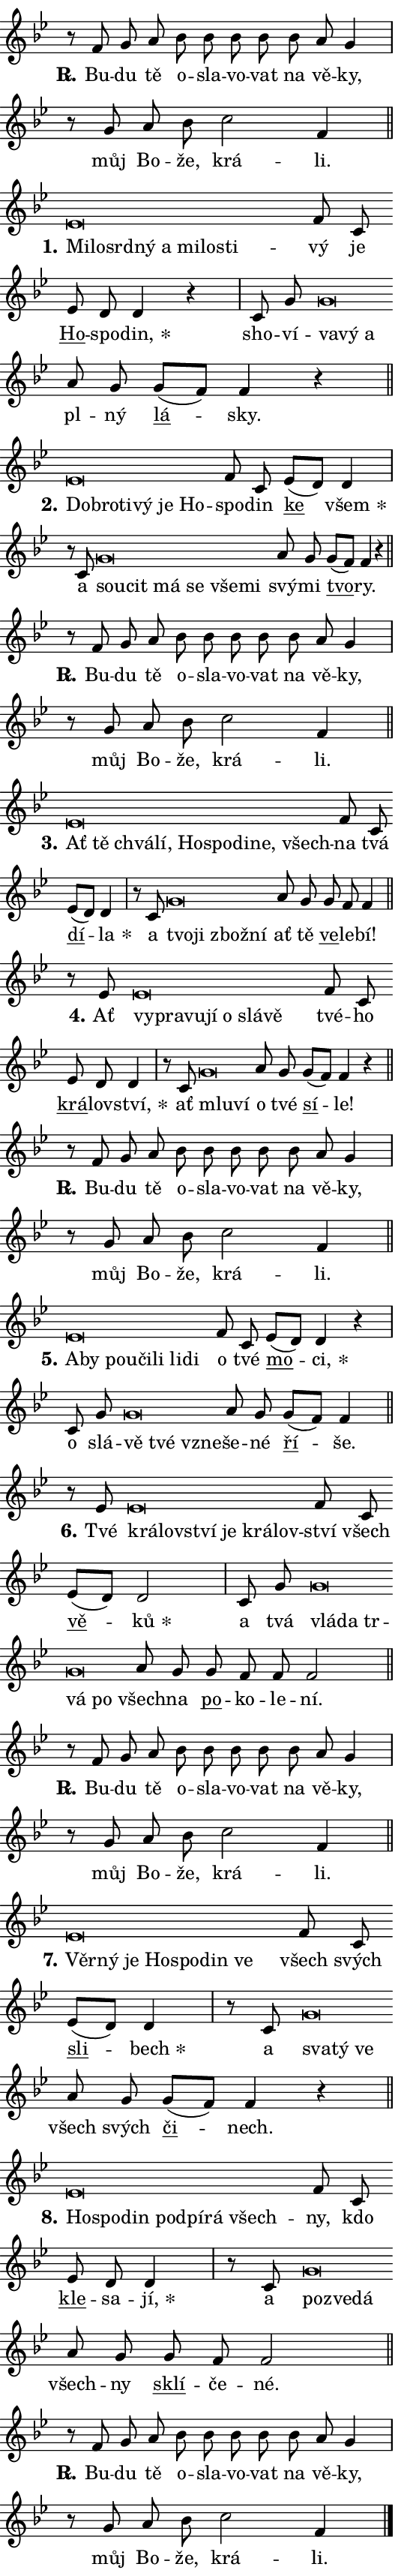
\version "2.24.0"
\header { tagline = "" }
\paper {
  indent = 0\cm
  top-margin = 0\cm
  right-margin = 0.13\cm % to fit lyric hyphens
  bottom-margin = 0\cm
  left-margin = 0\cm
  paper-width = 9\cm
  page-breaking = #ly:one-page-breaking
  system-system-spacing.basic-distance = #11
  score-system-spacing.basic-distance = #11
  ragged-last = ##f
}


%% Author: Thomas Morley
%% https://lists.gnu.org/archive/html/lilypond-user/2020-05/msg00002.html
#(define (line-position grob)
"Returns position of @var[grob} in current system:
   @code{'start}, if at first time-step
   @code{'end}, if at last time-step
   @code{'middle} otherwise
"
  (let* ((col (ly:item-get-column grob))
         (ln (ly:grob-object col 'left-neighbor))
         (rn (ly:grob-object col 'right-neighbor))
         (col-to-check-left (if (ly:grob? ln) ln col))
         (col-to-check-right (if (ly:grob? rn) rn col))
         (break-dir-left
           (and
             (ly:grob-property col-to-check-left 'non-musical #f)
             (ly:item-break-dir col-to-check-left)))
         (break-dir-right
           (and
             (ly:grob-property col-to-check-right 'non-musical #f)
             (ly:item-break-dir col-to-check-right))))
        (cond ((eqv? 1 break-dir-left) 'start)
              ((eqv? -1 break-dir-right) 'end)
              (else 'middle))))

#(define (tranparent-at-line-position vctor)
  (lambda (grob)
  "Relying on @code{line-position} select the relevant enry from @var{vctor}.
Used to determine transparency,"
    (case (line-position grob)
      ((end) (not (vector-ref vctor 0)))
      ((middle) (not (vector-ref vctor 1)))
      ((start) (not (vector-ref vctor 2))))))

noteHeadBreakVisibility =
#(define-music-function (break-visibility)(vector?)
"Makes @code{NoteHead}s transparent relying on @var{break-visibility}"
#{
  \override NoteHead.transparent =
    #(tranparent-at-line-position break-visibility)
#})

#(define delete-ledgers-for-transparent-note-heads
  (lambda (grob)
    "Reads whether a @code{NoteHead} is transparent.
If so this @code{NoteHead} is removed from @code{'note-heads} from
@var{grob}, which is supposed to be @code{LedgerLineSpanner}.
As a result ledgers are not printed for this @code{NoteHead}"
    (let* ((nhds-array (ly:grob-object grob 'note-heads))
           (nhds-list
             (if (ly:grob-array? nhds-array)
                 (ly:grob-array->list nhds-array)
                 '()))
           ;; Relies on the transparent-property being done before
           ;; Staff.LedgerLineSpanner.after-line-breaking is executed.
           ;; This is fragile ...
           (to-keep
             (remove
               (lambda (nhd)
                 (ly:grob-property nhd 'transparent #f))
               nhds-list)))
      ;; TODO find a better method to iterate over grob-arrays, similiar
      ;; to filter/remove etc for lists
      ;; For now rebuilt from scratch
      (set! (ly:grob-object grob 'note-heads)  '())
      (for-each
        (lambda (nhd)
          (ly:pointer-group-interface::add-grob grob 'note-heads nhd))
        to-keep))))

squashNotes = {
  \override NoteHead.X-extent = #'(-0.2 . 0.2)
  \override NoteHead.Y-extent = #'(-0.75 . 0)
  \override NoteHead.stencil =
    #(lambda (grob)
       (let ((pos (ly:grob-property grob 'staff-position)))
         (begin
           (if (< pos -7) (display "ERROR: Lower brevis then expected\n") (display ""))
           (if (<= pos -6) ly:text-interface::print ly:note-head::print))))
}
unSquashNotes = {
  \revert NoteHead.X-extent
  \revert NoteHead.Y-extent
  \revert NoteHead.stencil
}

hideNotes = \noteHeadBreakVisibility #begin-of-line-visible
unHideNotes = \noteHeadBreakVisibility #all-visible

% work-around for resetting accidentals
% https://lilypond.org/doc/v2.23/Documentation/notation/displaying-rhythms#unmetered-music
cadenzaMeasure = {
  \cadenzaOff
  \partial 1024 s1024
  \cadenzaOn
}

#(define-markup-command (accent layout props text) (markup?)
  "Underline accented syllable"
  (interpret-markup layout props
    #{\markup \override #'(offset . 4.3) \underline { #text }#}))

responsum = \markup \concat {
  "R" \hspace #-1.05 \path #0.1 #'((moveto 0 0.07) (lineto 0.9 0.8)) \hspace #0.05 "."
}

spaceSize = #0.6828661417322834 % exact space size for TeX Gyre Schola

\layout {
  \context {
    \Staff
    \remove "Time_signature_engraver"
    \override LedgerLineSpanner.after-line-breaking = #delete-ledgers-for-transparent-note-heads
  }
  \context {
    \Lyrics {
      \override LyricSpace.minimum-distance = \spaceSize
      \override LyricText.font-name = #"TeX Gyre Schola"
      \override LyricText.font-size = 1
      \override StanzaNumber.font-name = #"TeX Gyre Schola Bold"
      \override StanzaNumber.font-size = 1
    }
  }
  \context {
    \Score 
    \override NoteHead.text =
      #(lambda (grob) 
        (let ((pos (ly:grob-property grob 'staff-position)))
          #{\markup {
            \combine
              \halign #-0.55 \raise #(if (= pos -6) 0 0.5) \override #'(thickness . 2) \draw-line #'(3.2 . 0)
              \musicglyph "noteheads.sM1"
          }#}))
  }
}

% magnetic-lyrics.ily
%
%   written by
%     Jean Abou Samra <jean@abou-samra.fr>
%     Werner Lemberg <wl@gnu.org>
%
%   adapted by
%     Jiri Hon <jiri.hon@gmail.com>
%
% Version 2022-Apr-15

% https://www.mail-archive.com/lilypond-user@gnu.org/msg149350.html

#(define (Left_hyphen_pointer_engraver context)
   "Collect syllable-hyphen-syllable occurrences in lyrics and store
them in properties.  This engraver only looks to the left.  For
example, if the lyrics input is @code{foo -- bar}, it does the
following.

@itemize @bullet
@item
Set the @code{text} property of the @code{LyricHyphen} grob between
@q{foo} and @q{bar} to @code{foo}.

@item
Set the @code{left-hyphen} property of the @code{LyricText} grob with
text @q{foo} to the @code{LyricHyphen} grob between @q{foo} and
@q{bar}.
@end itemize

Use this auxiliary engraver in combination with the
@code{lyric-@/text::@/apply-@/magnetic-@/offset!} hook."
   (let ((hyphen #f)
         (text #f))
     (make-engraver
      (acknowledgers
       ((lyric-syllable-interface engraver grob source-engraver)
        (set! text grob)))
      (end-acknowledgers
       ((lyric-hyphen-interface engraver grob source-engraver)
        ;(when (not (grob::has-interface grob 'lyric-space-interface))
          (set! hyphen grob)));)
      ((stop-translation-timestep engraver)
       (when (and text hyphen)
         (ly:grob-set-object! text 'left-hyphen hyphen))
       (set! text #f)
       (set! hyphen #f)))))

#(define (lyric-text::apply-magnetic-offset! grob)
   "If the space between two syllables is less than the value in
property @code{LyricText@/.details@/.squash-threshold}, move the right
syllable to the left so that it gets concatenated with the left
syllable.

Use this function as a hook for
@code{LyricText@/.after-@/line-@/breaking} if the
@code{Left_@/hyphen_@/pointer_@/engraver} is active."
   (let ((hyphen (ly:grob-object grob 'left-hyphen #f)))
     (when hyphen
       (let ((left-text (ly:spanner-bound hyphen LEFT)))
         (when (grob::has-interface left-text 'lyric-syllable-interface)
           (let* ((common (ly:grob-common-refpoint grob left-text X))
                  (this-x-ext (ly:grob-extent grob common X))
                  (left-x-ext
                   (begin
                     ;; Trigger magnetism for left-text.
                     (ly:grob-property left-text 'after-line-breaking)
                     (ly:grob-extent left-text common X)))
                  ;; `delta` is the gap width between two syllables.
                  (delta (- (interval-start this-x-ext)
                            (interval-end left-x-ext)))
                  (details (ly:grob-property grob 'details))
                  (threshold (assoc-get 'squash-threshold details 0.2)))
             (when (< delta threshold)
               (let* (;; We have to manipulate the input text so that
                      ;; ligatures crossing syllable boundaries are not
                      ;; disabled.  For languages based on the Latin
                      ;; script this is essentially a beautification.
                      ;; However, for non-Western scripts it can be a
                      ;; necessity.
                      (lt (ly:grob-property left-text 'text))
                      (rt (ly:grob-property grob 'text))
                      (is-space (grob::has-interface hyphen 'lyric-space-interface))
                      (space (if is-space " " ""))
                      (extra-delta (if is-space spaceSize 0))
                      ;; Append new syllable.
                      (ltrt-space (if (and (string? lt) (string? rt))
                                (string-append lt space rt)
                                (make-concat-markup (list lt space rt))))
                      ;; Right-align `ltrt` to the right side.
                      (ltrt-space-markup (grob-interpret-markup
                               grob
                               (make-translate-markup
                                (cons (interval-length this-x-ext) 0)
                                (make-right-align-markup ltrt-space)))))
                 (begin
                   ;; Don't print `left-text`.
                   (ly:grob-set-property! left-text 'stencil #f)
                   ;; Set text and stencil (which holds all collected
                   ;; syllables so far) and shift it to the left.
                   (ly:grob-set-property! grob 'text ltrt-space)
                   (ly:grob-set-property! grob 'stencil ltrt-space-markup)
                   (ly:grob-translate-axis! grob (- (- delta extra-delta)) X))))))))))


#(define (lyric-hyphen::displace-bounds-first grob)
   ;; Make very sure this callback isn't triggered too early.
   (let ((left (ly:spanner-bound grob LEFT))
         (right (ly:spanner-bound grob RIGHT)))
     (ly:grob-property left 'after-line-breaking)
     (ly:grob-property right 'after-line-breaking)
     (ly:lyric-hyphen::print grob)))

squashThreshold = #0.4

\layout {
  \context {
    \Lyrics
    \consists #Left_hyphen_pointer_engraver
    \override LyricText.after-line-breaking =
      #lyric-text::apply-magnetic-offset!
    \override LyricHyphen.stencil = #lyric-hyphen::displace-bounds-first
    \override LyricText.details.squash-threshold = \squashThreshold
    \override LyricHyphen.minimum-distance = 0
    \override LyricHyphen.minimum-length = \squashThreshold
  }
}

squashText = \override LyricText.details.squash-threshold = 9999
unSquashText = \override LyricText.details.squash-threshold = \squashThreshold

leftText = \override LyricText.self-alignment-X = #LEFT
unLeftText = \revert LyricText.self-alignment-X

starOffset = #(lambda (grob) 
                (let ((x_offset (ly:self-alignment-interface::aligned-on-x-parent grob)))
                  (if (= x_offset 0) 0 (+ x_offset 1.2))))

star = #(define-music-function (syllable)(string?)
"Append star separator at the end of a syllable"
#{
  \once \override LyricText.X-offset = #starOffset
  \lyricmode { \markup {
    #syllable
    \override #'((font-name . "TeX Gyre Schola Bold")) \hspace #0.2 \lower #0.65 \larger "*"
  } }
#})

starAccent = #(define-music-function (syllable)(string?)
"Append star separator at the end of a syllable and make accent"
#{
  \once \override LyricText.X-offset = #starOffset
  \lyricmode { \markup {
    \accent #syllable
    \override #'((font-name . "TeX Gyre Schola Bold")) \hspace #0.2 \lower #0.65 \larger "*"
  } }
#})

breath = #(define-music-function (syllable)(string?)
"Append breathing indicator at the end of a syllable"
#{
  \lyricmode { \markup { #syllable "+" } }
#})

optionalBreath = #(define-music-function (syllable)(string?)
"Append optional breathing indicator at the end of a syllable"
#{
  \lyricmode { \markup { #syllable "(+)" } }
#})


\score {
    <<
        \new Voice = "melody" { \cadenzaOn \key bes \major \relative { r8 f' g a bes bes bes bes \bar "" bes a g4 \cadenzaMeasure \bar "|" r8 g a bes \bar "" c2 f,4 \cadenzaMeasure \bar "||" \break } }
        \new Lyrics \lyricsto "melody" { \lyricmode { \set stanza = \responsum
Bu -- du tě o -- sla -- vo -- vat na vě -- ky, můj Bo -- že, krá -- li. } }
    >>
    \layout {}
}

\score {
    <<
        \new Voice = "melody" { \cadenzaOn \key bes \major \relative { \squashNotes es'\breve*1/16 \hideNotes \breve*1/16 \bar "" \breve*1/16 \bar "" \breve*1/16 \bar "" \breve*1/16 \bar "" \breve*1/16 \bar "" \breve*1/16 \breve*1/16 \bar "" \unHideNotes \unSquashNotes f8 c \bar "" es d d4 r \cadenzaMeasure \bar "|" c8 g' \bar "" \squashNotes g\breve*1/16 \hideNotes \breve*1/16 \breve*1/16 \bar "" \unHideNotes \unSquashNotes a8 g \bar "" g[( f)] f4 r \cadenzaMeasure \bar "||" \break } }
        \new Lyrics \lyricsto "melody" { \lyricmode { \set stanza = "1."
\leftText Mi -- \squashText lo -- srd -- ný a mi -- lo -- sti -- \unLeftText \unSquashText vý je \markup \accent Ho -- spo -- \star din, sho -- ví -- \leftText va -- \squashText vý a \unLeftText \unSquashText pl -- ný \markup \accent lá -- sky. } }
    >>
    \layout {}
}

\score {
    <<
        \new Voice = "melody" { \cadenzaOn \key bes \major \relative { \squashNotes es'\breve*1/16 \hideNotes \breve*1/16 \bar "" \breve*1/16 \bar "" \breve*1/16 \bar "" \breve*1/16 \breve*1/16 \bar "" \unHideNotes \unSquashNotes f8 c \bar "" es[( d)] d4 \cadenzaMeasure \bar "|" r8 c8 \squashNotes g'\breve*1/16 \hideNotes \breve*1/16 \bar "" \breve*1/16 \bar "" \breve*1/16 \bar "" \breve*1/16 \breve*1/16 \bar "" \unHideNotes \unSquashNotes a8 g \bar "" g[( f)] f4 r \cadenzaMeasure \bar "||" \break } }
        \new Lyrics \lyricsto "melody" { \lyricmode { \set stanza = "2."
\leftText Dob -- \squashText ro -- ti -- vý je Ho -- \unLeftText \unSquashText spo -- din \markup \accent ke \star všem a \leftText sou -- \squashText cit má se vše -- mi \unLeftText \unSquashText svý -- mi \markup \accent tvo -- ry. } }
    >>
    \layout {}
}

\score {
    <<
        \new Voice = "melody" { \cadenzaOn \key bes \major \relative { r8 f' g a bes bes bes bes \bar "" bes a g4 \cadenzaMeasure \bar "|" r8 g a bes \bar "" c2 f,4 \cadenzaMeasure \bar "||" \break } }
        \new Lyrics \lyricsto "melody" { \lyricmode { \set stanza = \responsum
Bu -- du tě o -- sla -- vo -- vat na vě -- ky, můj Bo -- že, krá -- li. } }
    >>
    \layout {}
}

\score {
    <<
        \new Voice = "melody" { \cadenzaOn \key bes \major \relative { \squashNotes es'\breve*1/16 \hideNotes \breve*1/16 \bar "" \breve*1/16 \bar "" \breve*1/16 \bar "" \breve*1/16 \bar "" \breve*1/16 \bar "" \breve*1/16 \bar "" \breve*1/16 \breve*1/16 \bar "" \unHideNotes \unSquashNotes f8 c \bar "" es[( d)] d4 \cadenzaMeasure \bar "|" r8 c8 \squashNotes g'\breve*1/16 \hideNotes \breve*1/16 \bar "" \breve*1/16 \breve*1/16 \bar "" \unHideNotes \unSquashNotes a8 g \bar "" g f f4 \cadenzaMeasure \bar "||" \break } }
        \new Lyrics \lyricsto "melody" { \lyricmode { \set stanza = "3."
\leftText Ať \squashText tě chvá -- lí, Ho -- spo -- di -- ne, všech -- \unLeftText \unSquashText na tvá \markup \accent dí -- \star la a \leftText tvo -- \squashText ji zbož -- ní \unLeftText \unSquashText ať tě \markup \accent ve -- le -- bí! } }
    >>
    \layout {}
}

\score {
    <<
        \new Voice = "melody" { \cadenzaOn \key bes \major \relative { r8 es'8 \squashNotes es\breve*1/16 \hideNotes \breve*1/16 \bar "" \breve*1/16 \bar "" \breve*1/16 \bar "" \breve*1/16 \bar "" \breve*1/16 \breve*1/16 \bar "" \unHideNotes \unSquashNotes f8 c \bar "" es d d4 \cadenzaMeasure \bar "|" r8 c8 \squashNotes g'\breve*1/16 \hideNotes \breve*1/16 \bar "" \unHideNotes \unSquashNotes a8 g \bar "" g[( f)] f4 r \cadenzaMeasure \bar "||" \break } }
        \new Lyrics \lyricsto "melody" { \lyricmode { \set stanza = "4."
Ať \leftText vy -- \squashText pra -- vu -- jí o slá -- vě \unLeftText \unSquashText tvé -- ho \markup \accent krá -- lov -- \star ství, ať \leftText mlu -- \squashText ví \unLeftText \unSquashText o tvé \markup \accent sí -- le! } }
    >>
    \layout {}
}

\score {
    <<
        \new Voice = "melody" { \cadenzaOn \key bes \major \relative { r8 f' g a bes bes bes bes \bar "" bes a g4 \cadenzaMeasure \bar "|" r8 g a bes \bar "" c2 f,4 \cadenzaMeasure \bar "||" \break } }
        \new Lyrics \lyricsto "melody" { \lyricmode { \set stanza = \responsum
Bu -- du tě o -- sla -- vo -- vat na vě -- ky, můj Bo -- že, krá -- li. } }
    >>
    \layout {}
}

\score {
    <<
        \new Voice = "melody" { \cadenzaOn \key bes \major \relative { \squashNotes es'\breve*1/16 \hideNotes \breve*1/16 \bar "" \breve*1/16 \bar "" \breve*1/16 \bar "" \breve*1/16 \bar "" \breve*1/16 \bar "" \breve*1/16 \breve*1/16 \bar "" \unHideNotes \unSquashNotes f8 c \bar "" es[( d)] d4 r \cadenzaMeasure \bar "|" c8 g' \bar "" \squashNotes g\breve*1/16 \hideNotes \breve*1/16 \breve*1/16 \bar "" \unHideNotes \unSquashNotes a8 g \bar "" g[( f)] f4 \cadenzaMeasure \bar "||" \break } }
        \new Lyrics \lyricsto "melody" { \lyricmode { \set stanza = "5."
\leftText A -- \squashText by po -- u -- či -- li li -- di \unLeftText \unSquashText o tvé \markup \accent mo -- \star ci, o slá -- \leftText vě \squashText tvé vzne -- \unLeftText \unSquashText še -- né \markup \accent ří -- še. } }
    >>
    \layout {}
}

\score {
    <<
        \new Voice = "melody" { \cadenzaOn \key bes \major \relative { r8 es'8 \squashNotes es\breve*1/16 \hideNotes \breve*1/16 \bar "" \breve*1/16 \bar "" \breve*1/16 \bar "" \breve*1/16 \breve*1/16 \bar "" \unHideNotes \unSquashNotes f8 c \bar "" es[( d)] d2 \cadenzaMeasure \bar "|" c8 g' \bar "" \squashNotes g\breve*1/16 \hideNotes \breve*1/16 \bar "" \breve*1/16 \bar "" \breve*1/16 \breve*1/16 \bar "" \unHideNotes \unSquashNotes a8 g \bar "" g f f f2 \cadenzaMeasure \bar "||" \break } }
        \new Lyrics \lyricsto "melody" { \lyricmode { \set stanza = "6."
Tvé \leftText krá -- \squashText lov -- ství je krá -- lov -- \unLeftText \unSquashText ství všech \markup \accent vě -- \star ků a tvá \leftText vlá -- \squashText da tr -- vá po \unLeftText \unSquashText všech -- na \markup \accent po -- ko -- le -- ní. } }
    >>
    \layout {}
}

\score {
    <<
        \new Voice = "melody" { \cadenzaOn \key bes \major \relative { r8 f' g a bes bes bes bes \bar "" bes a g4 \cadenzaMeasure \bar "|" r8 g a bes \bar "" c2 f,4 \cadenzaMeasure \bar "||" \break } }
        \new Lyrics \lyricsto "melody" { \lyricmode { \set stanza = \responsum
Bu -- du tě o -- sla -- vo -- vat na vě -- ky, můj Bo -- že, krá -- li. } }
    >>
    \layout {}
}

\score {
    <<
        \new Voice = "melody" { \cadenzaOn \key bes \major \relative { \squashNotes es'\breve*1/16 \hideNotes \breve*1/16 \bar "" \breve*1/16 \bar "" \breve*1/16 \bar "" \breve*1/16 \bar "" \breve*1/16 \breve*1/16 \bar "" \unHideNotes \unSquashNotes f8 c \bar "" es[( d)] d4 \cadenzaMeasure \bar "|" r8 c8 \squashNotes g'\breve*1/16 \hideNotes \breve*1/16 \breve*1/16 \bar "" \unHideNotes \unSquashNotes a8 g \bar "" g[( f)] f4 r \cadenzaMeasure \bar "||" \break } }
        \new Lyrics \lyricsto "melody" { \lyricmode { \set stanza = "7."
\leftText Věr -- \squashText ný je Ho -- spo -- din ve \unLeftText \unSquashText všech svých \markup \accent sli -- \star bech a \leftText sva -- \squashText tý ve \unLeftText \unSquashText všech svých \markup \accent či -- nech. } }
    >>
    \layout {}
}

\score {
    <<
        \new Voice = "melody" { \cadenzaOn \key bes \major \relative { \squashNotes es'\breve*1/16 \hideNotes \breve*1/16 \bar "" \breve*1/16 \bar "" \breve*1/16 \bar "" \breve*1/16 \bar "" \breve*1/16 \breve*1/16 \bar "" \unHideNotes \unSquashNotes f8 c \bar "" es d d4 \cadenzaMeasure \bar "|" r8 c8 \squashNotes g'\breve*1/16 \hideNotes \breve*1/16 \breve*1/16 \bar "" \unHideNotes \unSquashNotes a8 g \bar "" g f f2 \cadenzaMeasure \bar "||" \break } }
        \new Lyrics \lyricsto "melody" { \lyricmode { \set stanza = "8."
\leftText Ho -- \squashText spo -- din pod -- pí -- rá všech -- \unLeftText \unSquashText ny, kdo \markup \accent kle -- sa -- \star jí, a \leftText po -- \squashText zve -- dá \unLeftText \unSquashText všech -- ny \markup \accent sklí -- če -- né. } }
    >>
    \layout {}
}

\score {
    <<
        \new Voice = "melody" { \cadenzaOn \key bes \major \relative { r8 f' g a bes bes bes bes \bar "" bes a g4 \cadenzaMeasure \bar "|" r8 g a bes \bar "" c2 f,4 \cadenzaMeasure \bar "||" \break } \bar "|." }
        \new Lyrics \lyricsto "melody" { \lyricmode { \set stanza = \responsum
Bu -- du tě o -- sla -- vo -- vat na vě -- ky, můj Bo -- že, krá -- li. } }
    >>
    \layout {}
}
